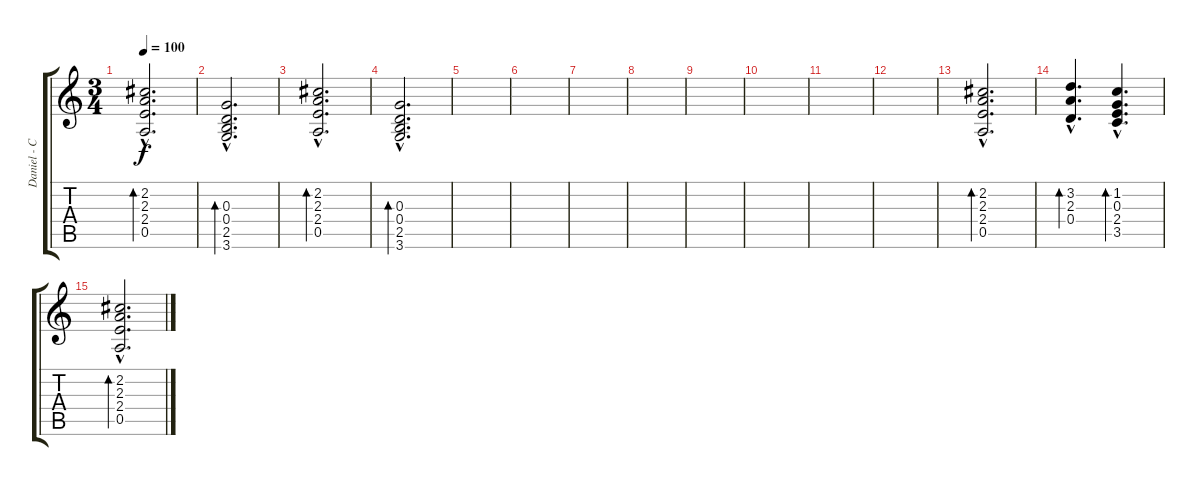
\track ("Daniel - Clean" "Daniel - C") {instrument electricguitarclean}
\staff {score tabs}
\tuning (E4 B3 G3 D3 A2 E2) {hide}
\ts (3 4)
\tempo 100
\clef g2
\ks c
(2.2{hac} 2.3{hac} 2.4{hac} 0.5{hac}).2{d bd 240 dy f} |
(0.3{hac} 0.4{hac} 2.5{hac} 3.6{hac}).2{d bd 240} |
(2.2{hac} 2.3{hac} 2.4{hac} 0.5{hac}).2{d bd 240} |
(0.3{hac} 0.4{hac} 2.5{hac} 3.6{hac}).2{d bd 240} |
|
|
|
|
|
|
|
|
(2.2{hac} 2.3{hac} 2.4{hac} 0.5{hac}).2{d bd 240} |
(3.2{hac} 2.3{hac} 0.4{hac}).4{d bd 240} (1.2{hac} 0.3{hac} 2.4{hac} 3.5{hac}).4{d bd 240} |
(2.2{hac} 2.3{hac} 2.4{hac} 0.5{hac}).2{d bd 240}
